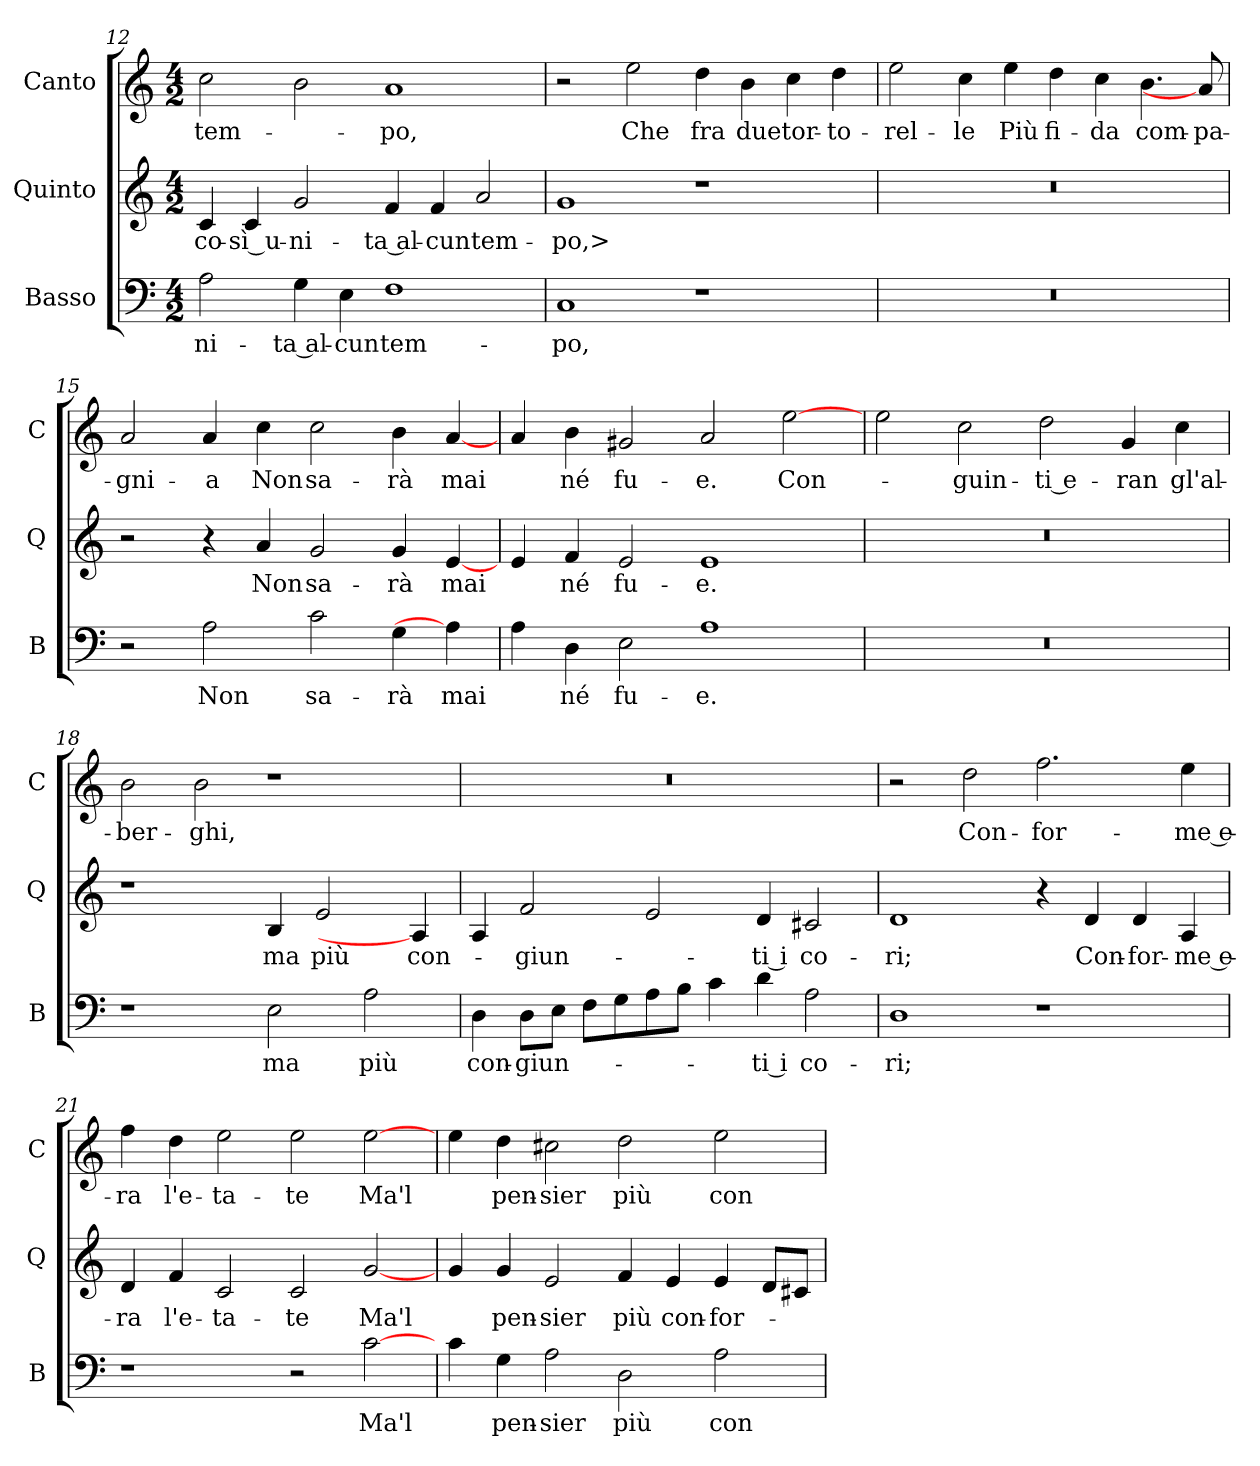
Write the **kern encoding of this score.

**kern	**text	**kern	**text	**kern	**text
*part3	*part3	*part2	*part2	*part1	*part1
*staff3	*staff3	*staff2	*staff2	*staff1	*staff1
*I"Basso	*	*I"Quinto	*	*I"Canto	*
*I'B	*	*I'Q	*	*I'C	*
*clefF4	*	*clefG2	*	*clefG2	*
*k[]	*	*k[]	*	*k[]	*
*M4/2	*	*M4/2	*	*M4/2	*
=12	=12	=12	=12	=12	=12
2A	-ni-	4c	co-	2cc	tem-
.	.	4c	-sì u-	.	.
4G	-ta al-	2g	-ni-	2b	.
4E	-cun	.	.	.	.
1F	tem-	4f	-ta al-	1a	-po,
.	.	4f	-cun	.	.
.	.	2a	tem-	.	.
=13	=13	=13	=13	=13	=13
1C	-po,	1g	-po,>	2r	.
.	.	.	.	2ee	Che
1r	.	1r	.	4dd	fra
.	.	.	.	4b	due
.	.	.	.	4cc	tor-
.	.	.	.	4dd	-to-
=14	=14	=14	=14	=14	=14
0r	.	0r	.	2ee	-rel-
.	.	.	.	4cc	-le
.	.	.	.	4ee	Più
.	.	.	.	4dd	fi-
.	.	.	.	4cc	-da
.	.	.	.	4.b	com-
.	.	.	.	8a]	-pa-
=15	=15	=15	=15	=15	=15
2r	.	2r	.	2a	-gni-
2A	Non	4r	.	4a	-a
.	.	4a	Non	4cc	Non
2c	sa-	2g	sa-	2cc	sa-
4G	-rà	4g	-rà	4b	-rà
4A]	mai	[4e	mai	[4a	mai
=16	=16	=16	=16	=16	=16
4A	.	4e	.	4a	.
4D	né	4f	né	4b	né
2E	fu-	2e	fu-	2g#X	fu-
1A	-e.	1e	-e.	2a	-e.
.	.	.	.	[2ee	Con-
=17	=17	=17	=17	=17	=17
0r	.	0r	.	2ee	.
.	.	.	.	2cc	-guin-
.	.	.	.	2dd	-ti e-
.	.	.	.	4g	-ran
.	.	.	.	4cc	gl'al-
=18	=18	=18	=18	=18	=18
1r	.	1r	.	2b	-ber-
.	.	.	.	2b	-ghi,
2E	ma	4B	ma	1r	.
.	.	2e	più	.	.
2A	più	.	.	.	.
.	.	4A]	con-	.	.
=19	=19	=19	=19	=19	=19
4D	con-	4A	.	0r	.
8DL	-giun-	2f	-giun-	.	.
8EJ	.	.	.	.	.
8FL	.	.	.	.	.
8G	.	.	.	.	.
8A	.	2e	.	.	.
8BJ	.	.	.	.	.
4c	.	.	.	.	.
4d	-ti i	4d	-ti i	.	.
2A	co-	2c#X	co-	.	.
=20	=20	=20	=20	=20	=20
1D	-ri;	1d	-ri;	2r	.
.	.	.	.	2dd	Con-
1r	.	4r	.	2.ff	-for-
.	.	4d	Con-	.	.
.	.	4d	-for-	.	.
.	.	4A	-me e-	4ee	-me e-
=21	=21	=21	=21	=21	=21
1r	.	4d	-ra	4ff	-ra
.	.	4f	l'e-	4dd	l'e-
.	.	2c	-ta-	2ee	-ta-
2r	.	2c	-te	2ee	-te
[2c	Ma'l	[2g	Ma'l	[2ee	Ma'l
=22	=22	=22	=22	=22	=22
4c	.	4g	.	4ee	.
4G	pen-	4g	pen-	4dd	pen-
2A	-sier	2e	-sier	2cc#X	-sier
2D	più	4f	più	2dd	più
.	.	4e	con-	.	.
2A	con-	4e	-for-	2ee	con-
.	.	8dL	.	.	.
.	.	8c#XJ	.	.	.
=	=	=	=	=	=
*-	*-	*-	*-	*-	*-
